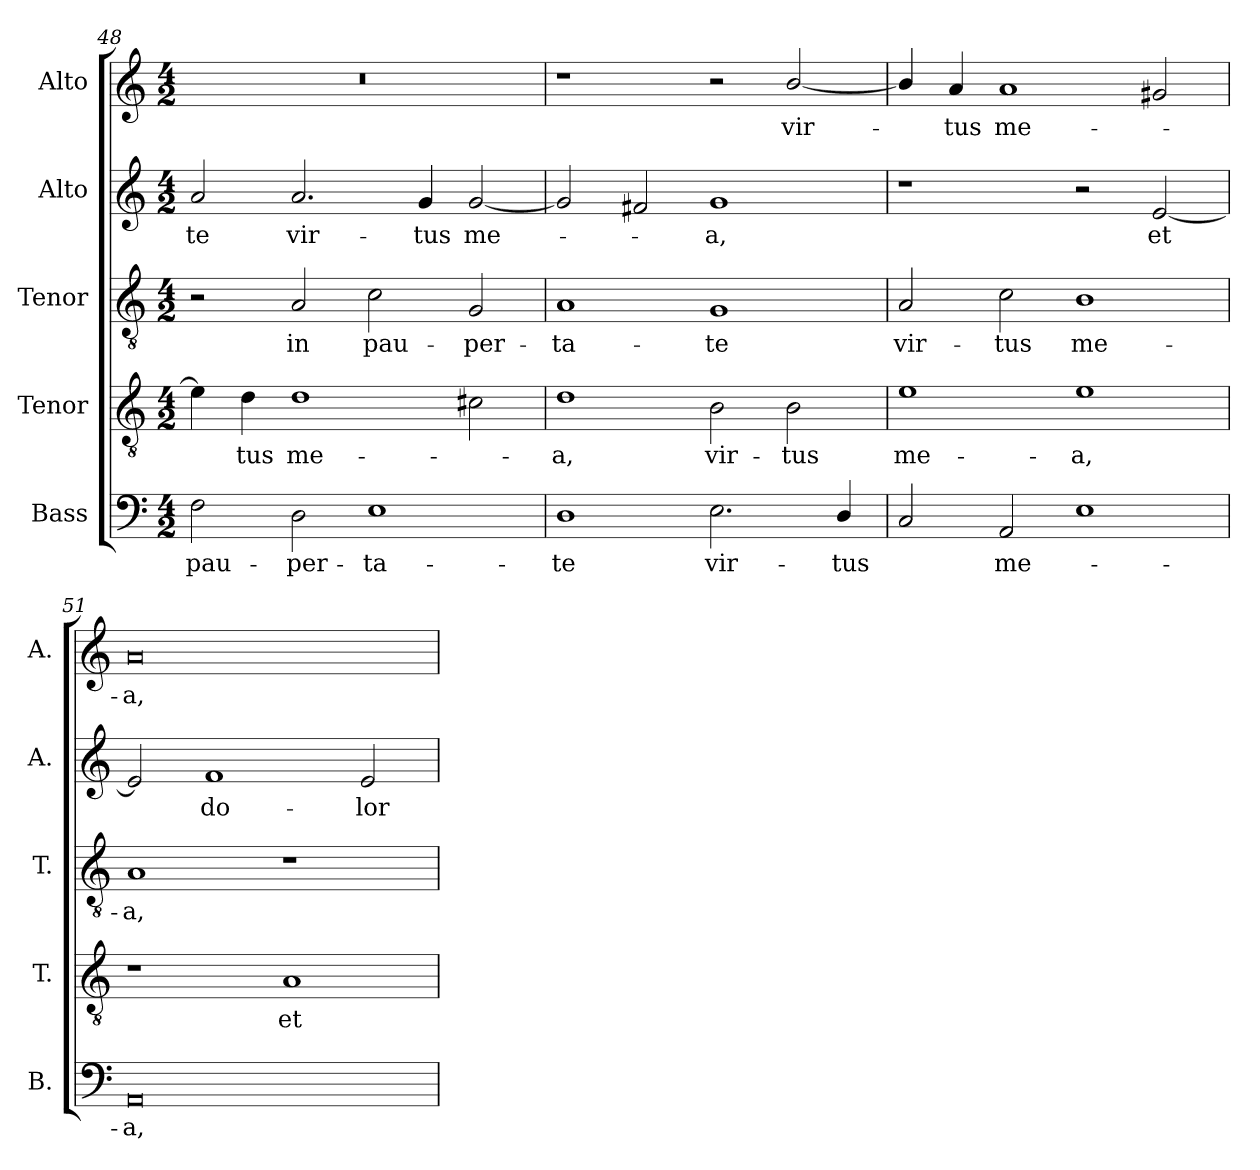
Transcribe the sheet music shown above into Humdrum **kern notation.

**kern	**text	**kern	**text	**kern	**text	**kern	**text	**kern	**text
*part5	*part5	*part4	*part4	*part3	*part3	*part2	*part2	*part1	*part1
*staff5	*staff5	*staff4	*staff4	*staff3	*staff3	*staff2	*staff2	*staff1	*staff1
*I"Bass	*	*I"Tenor	*	*I"Tenor	*	*I"Alto	*	*I"Alto	*
*I'B.	*	*I'T.	*	*I'T.	*	*I'A.	*	*I'A.	*
*clefF4	*	*clefGv2	*	*clefGv2	*	*clefG2	*	*clefG2	*
*	*	*ITrd7c12	*	*ITrd7c12	*	*	*	*	*
*k[]	*	*k[]	*	*k[]	*	*k[]	*	*k[]	*
*C:	*	*C:	*	*C:	*	*C:	*	*C:	*
*M4/2	*	*M4/2	*	*M4/2	*	*M4/2	*	*M4/2	*
=48	=48	=48	=48	=48	=48	=48	=48	=48	=48
!	!LO:LY:b:color=#000000	!	!	!	!	!	!	!	!
!	!	!	!	!	!	!	!LO:LY:b:color=#000000	!LO:N:vis=1	!
2Fi\	pau-	4Ei\]	.	2r	.	2ai/	-te	0r	.
!	!	!	!LO:LY:b:color=#000000	!	!	!	!	!	!
.	.	4Di\	-tus	.	.	.	.	.	.
!	!LO:LY:b:color=#000000	!	!	!	!	!	!	!	!
!	!	!	!LO:LY:b:color=#000000	!	!	!	!	!	!
!	!	!	!	!	!LO:LY:b:color=#000000	!	!	!	!
!	!	!	!	!	!	!	!LO:LY:b:color=#000000	!	!
2Di\	-per-	1Di	me-	2AAi/	in	2.ai/	vir-	.	.
!	!LO:LY:b:color=#000000	!	!	!	!	!	!	!	!
!	!	!	!	!	!LO:LY:b:color=#000000	!	!	!	!
1Ei	-ta-	.	.	2Ci\	pau-	.	.	.	.
!	!	!	!	!	!	!	!LO:LY:b:color=#000000	!	!
.	.	.	.	.	.	4gi/	-tus	.	.
!	!	!	!	!	!LO:LY:b:color=#000000	!	!	!	!
!	!	!	!	!	!	!	!LO:LY:b:color=#000000	!	!
.	.	2C#Xi\	.	2GGi/	-per-	[2gi/	me-	.	.
=49	=49	=49	=49	=49	=49	=49	=49	=49	=49
!	!LO:LY:b:color=#000000	!	!	!	!	!	!	!	!
!	!	!	!LO:LY:b:color=#000000	!	!	!	!	!	!
!	!	!	!	!	!LO:LY:b:color=#000000	!	!	!	!
1Di	-te	1Di	-a,	1AAi	-ta-	2gi/]	.	1r	.
.	.	.	.	.	.	2f#Xi/	.	.	.
!	!LO:LY:b:color=#000000	!	!	!	!	!	!	!	!
!	!	!	!LO:LY:b:color=#000000	!	!	!	!	!	!
!	!	!	!	!	!LO:LY:b:color=#000000	!	!	!	!
!	!	!	!	!	!	!	!LO:LY:b:color=#000000	!	!
2.Ei\	vir-	2BBi\	vir-	1GGi	-te	1gi	-a,	2r	.
!	!	!	!LO:LY:b:color=#000000	!	!	!	!	!	!
!	!	!	!	!	!	!	!	!	!LO:LY:b:color=#000000
.	.	2BBi\	-tus	.	.	.	.	[2bi/	vir-
!	!LO:LY:b:color=#000000	!	!	!	!	!	!	!	!
4Di/	-tus	.	.	.	.	.	.	.	.
!!LO:LB:g=z
=50	=50	=50	=50	=50	=50	=50	=50	=50	=50
!	!	!	!LO:LY:b:color=#000000	!	!	!	!	!	!
!	!	!	!	!	!LO:LY:b:color=#000000	!	!	!	!
2Ci/	.	1Ei	me-	2AAi/	vir-	1r	.	4bi/]	.
!	!	!	!	!	!	!	!	!	!LO:LY:b:color=#000000
.	.	.	.	.	.	.	.	4ai/	-tus
!	!LO:LY:b:color=#000000	!	!	!	!	!	!	!	!
!	!	!	!	!	!LO:LY:b:color=#000000	!	!	!	!
!	!	!	!	!	!	!	!	!	!LO:LY:b:color=#000000
2AAi/	me-	.	.	2Ci\	-tus	.	.	1ai	me-
!	!	!	!LO:LY:b:color=#000000	!	!	!	!	!	!
!	!	!	!	!	!LO:LY:b:color=#000000	!	!	!	!
1Ei	.	1Ei	-a,	1BBi	me-	2r	.	.	.
!	!	!	!	!	!	!	!LO:LY:b:color=#000000	!	!
.	.	.	.	.	.	[2ei/	et	2g#Xi/	.
=51	=51	=51	=51	=51	=51	=51	=51	=51	=51
!	!LO:LY:b:color=#000000	!	!	!	!	!	!	!	!
!	!	!	!	!	!LO:LY:b:color=#000000	!	!	!	!
!	!	!	!	!	!	!	!	!	!LO:LY:b:color=#000000
0AAi	-a,	1r	.	1AAi	-a,	2ei/]	.	0ai	-a,
!	!	!	!	!	!	!	!LO:LY:b:color=#000000	!	!
.	.	.	.	.	.	1fi	do-	.	.
!	!	!	!LO:LY:b:color=#000000	!	!	!	!	!	!
.	.	1AAi	et	1r	.	.	.	.	.
!	!	!	!	!	!	!	!LO:LY:b:color=#000000	!	!
.	.	.	.	.	.	2ei/	-lor	.	.
=	=	=	=	=	=	=	=	=	=
*-	*-	*-	*-	*-	*-	*-	*-	*-	*-
